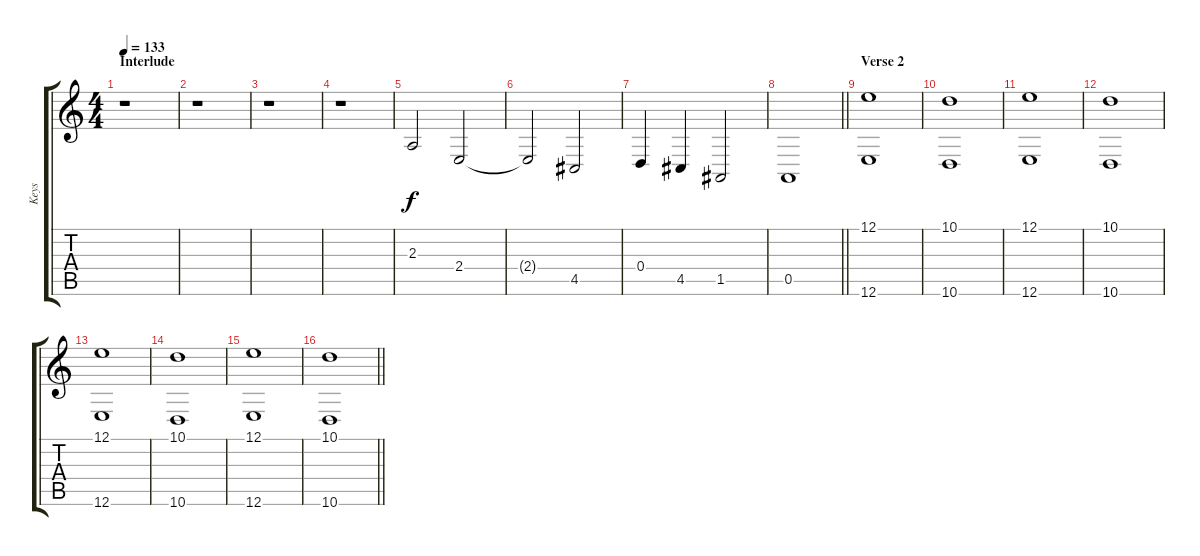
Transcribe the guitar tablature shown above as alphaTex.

\track ("Keys" "Keys") {instrument choiraahs}
\staff {score tabs}
\tuning (E4 B3 G3 D3 A2 E2) {hide}
\ts (4 4)
\section ("" "Interlude")
\tempo 133
\clef g2
\ks c
r.1{dy f} |
r.1 |
r.1 |
r.1 |
2.3.2 2.4.2 |
2.4{t}.2 4.5.2 |
0.4.4 4.5.4 1.5.2 |
\barLineRight lightlight
0.5.1 |
\section ("" "Verse 2")
(12.1 12.6).1 |
(10.1 10.6).1 |
(12.1 12.6).1 |
(10.1 10.6).1 |
(12.1 12.6).1 |
(10.1 10.6).1 |
(12.1 12.6).1 |
\barLineRight lightlight
(10.1 10.6).1
